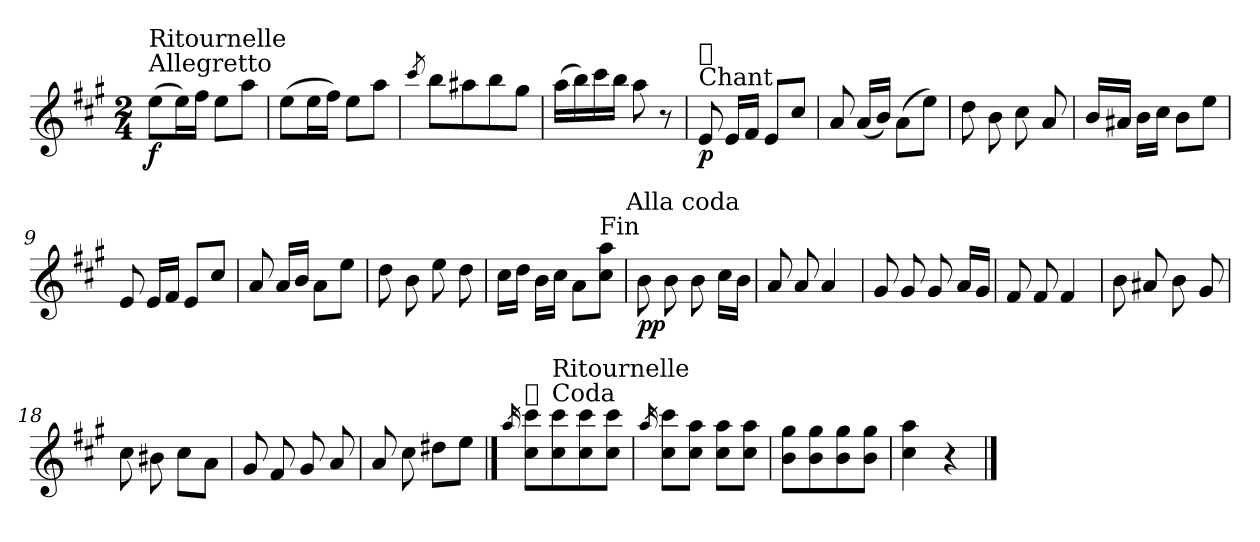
**kern	**dynam
*part1	*part1
*staff1	*staff1
*clefG2	*
*k[f#c#g#]	*
*A:	*
*M2/4	*
=1	=1
!LO:TX:a:t=Allegretto	!
!LO:TX:a:t=Ritournelle	!
!	!LO:DY:b
(>8ee\L	f
16ee\L)	.
16ff#\JJ	.
8ee\L	.
8aa\J	.
=2	=2
(>8ee\L	.
16ee\L	.
16ff#\JJ)	.
8ee\L	.
8aa\J	.
=3	=3
8qccc#/	.
8bb\L	.
8aa#X\	.
8bb\	.
8gg#\J	.
=4	=4
(>16aa\LL	.
16bb\)	.
16ccc#\	.
16bb\JJ	.
8aa\	.
8r	.
=5	=5
!LO:TX:a:t=Chant	!
!LO:TX:a:t=𝄋	!
!	!LO:DY:b
8e/	p
16e/LL	.
16f#/JJ	.
8e/L	.
8cc#/J	.
=6	=6
8a/	.
(<16a/LL	.
16b/JJ)	.
(>8a\L	.
8ee\J)	.
!!LO:LB:g=z
=7	=7
8dd\	.
8b\	.
8cc#\	.
8a/	.
=8	=8
16b/LL	.
16a#X/JJ	.
16b\LL	.
16cc#\JJ	.
8b\L	.
8ee\J	.
=9	=9
8e/	.
16e/LL	.
16f#/JJ	.
8e/L	.
8cc#/J	.
=10	=10
8a/	.
16a/LL	.
16b/JJ	.
8a\L	.
8ee\J	.
=11	=11
8dd\	.
8b\	.
8ee\	.
8dd\	.
=12	=12
16cc#\LL	.
16dd\JJ	.
16b\LL	.
16cc#\JJ	.
8a\L	.
!LO:TX:a:t=Fin	!
8cc#\ 8aa\J	.
!LO:TX:a:t=Alla coda	!
=13	=13
!	!LO:DY:b
8b\	pp
8b\	.
8b\	.
16cc#\LL	.
16b\JJ	.
=14	=14
8a/	.
8a/	.
4a/	.
!!LO:LB:g=z
=15	=15
8g#/	.
8g#/	.
8g#/	.
16a/LL	.
16g#/JJ	.
=16	=16
8f#/	.
8f#/	.
4f#/	.
=17	=17
8b\	.
8a#X/	.
8b\	.
8g#/	.
=18	=18
8cc#\	.
8b#X\	.
8cc#\L	.
8a\J	.
=19	=19
8g#/	.
8f#/	.
8g#/	.
8a/	.
=20	=20
8a/	.
8cc#\	.
8dd#X\L	.
8ee\J	.
==21	==21
16qaa/	.
!LO:TX:a:t=𝄋	!
8cc#\ 8ccc#\L	.
!LO:TX:a:t=Coda	!
!LO:TX:a:t=Ritournelle	!
8cc#\ 8ccc#\	.
8cc#\ 8ccc#\	.
8cc#\ 8ccc#\J	.
!!LO:LB:g=z
=22	=22
16qaa/	.
8cc#\ 8ccc#\L	.
8cc#\ 8aa\J	.
8cc#\ 8aa\L	.
8cc#\ 8aa\J	.
=23	=23
8b\ 8gg#\L	.
8b\ 8gg#\	.
8b\ 8gg#\	.
8b\ 8gg#\J	.
=24	=24
4cc#\ 4aa\	.
4r	.
==	==
*-	*-
